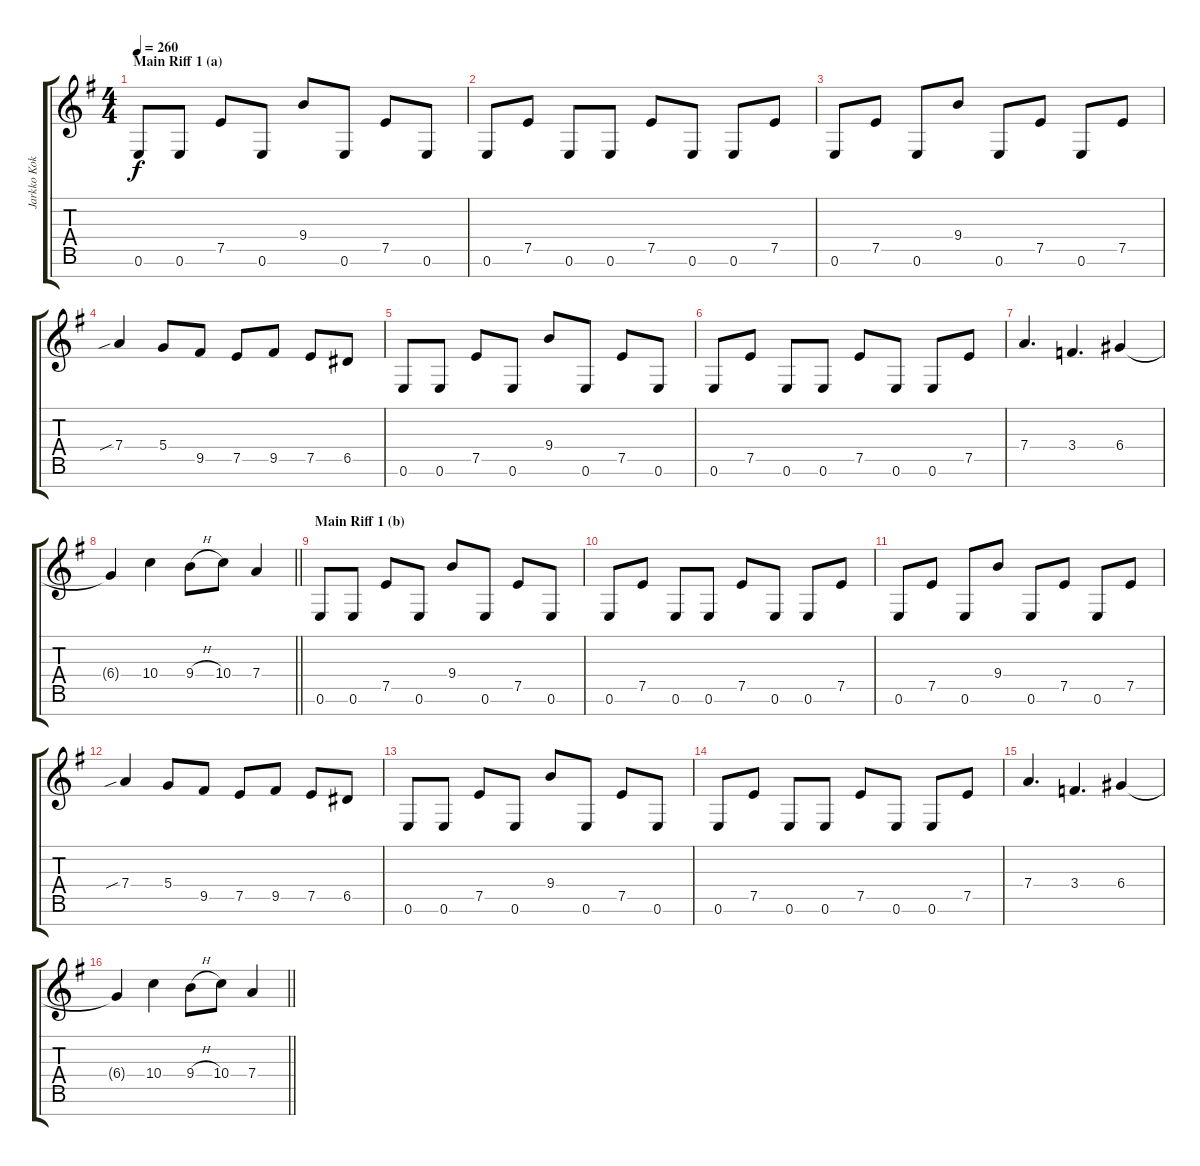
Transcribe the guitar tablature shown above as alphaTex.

\track ("Jarkko Kokko (guitar)" "Jarkko Kok") {instrument distortionguitar}
\staff {score tabs}
\tuning (E4 B3 G3 D3 A2 E2 B1) {hide}
\ts (4 4)
\section ("" "Main Riff 1 (a)")
\tempo 260
\clef g2
\ks eminor
0.6.8{dy f instrument distortionguitar} 0.6.8 7.5.8 0.6.8 9.4.8 0.6.8 7.5.8 0.6.8 |
0.6.8 7.5.8 0.6.8 0.6.8 7.5.8 0.6.8 0.6.8 7.5.8 |
0.6.8 7.5.8 0.6.8 9.4.8 0.6.8 7.5.8 0.6.8 7.5.8 |
7.4{sib}.4 5.4.8 9.5.8 7.5.8 9.5.8 7.5.8 6.5.8 |
0.6.8 0.6.8 7.5.8 0.6.8 9.4.8 0.6.8 7.5.8 0.6.8 |
0.6.8 7.5.8 0.6.8 0.6.8 7.5.8 0.6.8 0.6.8 7.5.8 |
7.4.4{d} 3.4.4{d} 6.4.4 |
\barLineRight lightlight
6.4{t}.4 10.4.4 9.4{h}.8 10.4.8 7.4.4 |
\section ("" "Main Riff 1 (b)")
0.6.8 0.6.8 7.5.8 0.6.8 9.4.8 0.6.8 7.5.8 0.6.8 |
0.6.8 7.5.8 0.6.8 0.6.8 7.5.8 0.6.8 0.6.8 7.5.8 |
0.6.8 7.5.8 0.6.8 9.4.8 0.6.8 7.5.8 0.6.8 7.5.8 |
7.4{sib}.4 5.4.8 9.5.8 7.5.8 9.5.8 7.5.8 6.5.8 |
0.6.8 0.6.8 7.5.8 0.6.8 9.4.8 0.6.8 7.5.8 0.6.8 |
0.6.8 7.5.8 0.6.8 0.6.8 7.5.8 0.6.8 0.6.8 7.5.8 |
7.4.4{d} 3.4.4{d} 6.4.4 |
\barLineRight lightlight
6.4{t}.4 10.4.4 9.4{h}.8 10.4.8 7.4.4
